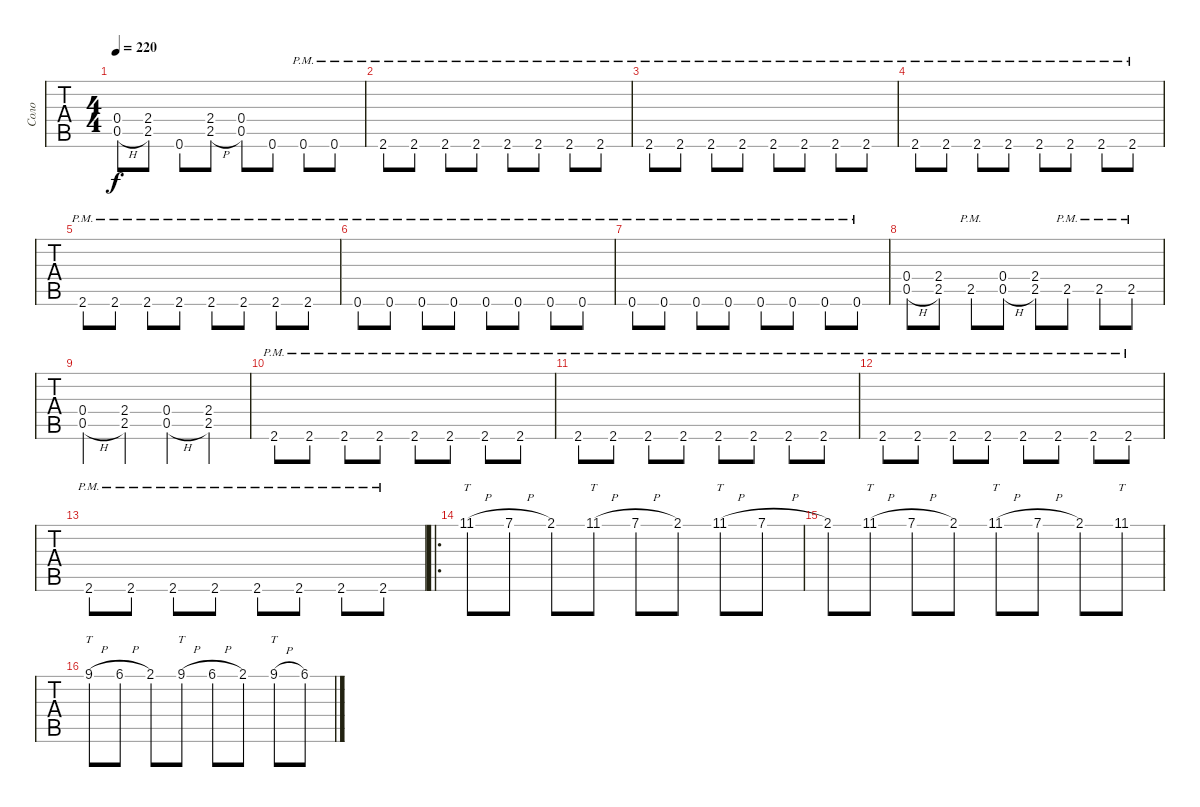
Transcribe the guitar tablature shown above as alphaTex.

\track ("Соло" "Соло") {instrument distortionguitar}
\staff {tabs}
\tuning (E4 B3 G3 D3 A2 E2) {hide}
\ts (4 4)
\tempo 220
\clef g2
\ks c
(0.4 0.5{h}).8{dy f volume 16} (2.4 2.5).8 0.6.8 (2.4 2.5{h}).8 (0.4 0.5).8 0.6.8 0.6{pm}.8 0.6{pm}.8 |
2.6{pm}.8{volume 12} 2.6{pm}.8 2.6{pm}.8 2.6{pm}.8 2.6{pm}.8 2.6{pm}.8 2.6{pm}.8 2.6{pm}.8 |
2.6{pm}.8 2.6{pm}.8 2.6{pm}.8 2.6{pm}.8 2.6{pm}.8 2.6{pm}.8 2.6{pm}.8 2.6{pm}.8 |
2.6{pm}.8 2.6{pm}.8 2.6{pm}.8 2.6{pm}.8 2.6{pm}.8 2.6{pm}.8 2.6{pm}.8 2.6{pm}.8 |
2.6{pm}.8 2.6{pm}.8 2.6{pm}.8 2.6{pm}.8 2.6{pm}.8 2.6{pm}.8 2.6{pm}.8 2.6{pm}.8 |
0.6{pm}.8 0.6{pm}.8 0.6{pm}.8 0.6{pm}.8 0.6{pm}.8 0.6{pm}.8 0.6{pm}.8 0.6{pm}.8 |
0.6{pm}.8 0.6{pm}.8 0.6{pm}.8 0.6{pm}.8 0.6{pm}.8 0.6{pm}.8 0.6{pm}.8 0.6{pm}.8 |
(0.4 0.5{h}).8{volume 16} (2.4 2.5).8 2.5{pm}.8 (0.4 0.5{h}).8 (2.4 2.5).8 2.5{pm}.8 2.5{pm}.8 2.5{pm}.8 |
(0.4 0.5{h}).4 (2.4 2.5).4 (0.4 0.5{h}).4 (2.4 2.5).4 |
2.6{pm}.8{volume 8} 2.6{pm}.8 2.6{pm}.8 2.6{pm}.8 2.6{pm}.8 2.6{pm}.8 2.6{pm}.8 2.6{pm}.8 |
2.6{pm}.8 2.6{pm}.8 2.6{pm}.8 2.6{pm}.8 2.6{pm}.8 2.6{pm}.8 2.6{pm}.8 2.6{pm}.8 |
2.6{pm}.8 2.6{pm}.8 2.6{pm}.8 2.6{pm}.8 2.6{pm}.8 2.6{pm}.8 2.6{pm}.8 2.6{pm}.8 |
2.6{pm}.8 2.6{pm}.8 2.6{pm}.8 2.6{pm}.8 2.6{pm}.8 2.6{pm}.8 2.6{pm}.8 2.6{pm}.8 |
\ro
11.1{h}.8{tt} 7.1{h}.8 2.1.8 11.1{h}.8{tt} 7.1{h}.8 2.1.8 11.1{h}.8{tt} 7.1{h}.8 |
2.1.8 11.1{h}.8{tt} 7.1{h}.8 2.1.8 11.1{h}.8{tt} 7.1{h}.8 2.1.8 11.1.8{tt} |
9.1{h}.8{tt} 6.1{h}.8 2.1.8 9.1{h}.8{tt} 6.1{h}.8 2.1.8 9.1{h}.8{tt} 6.1{h}.8
